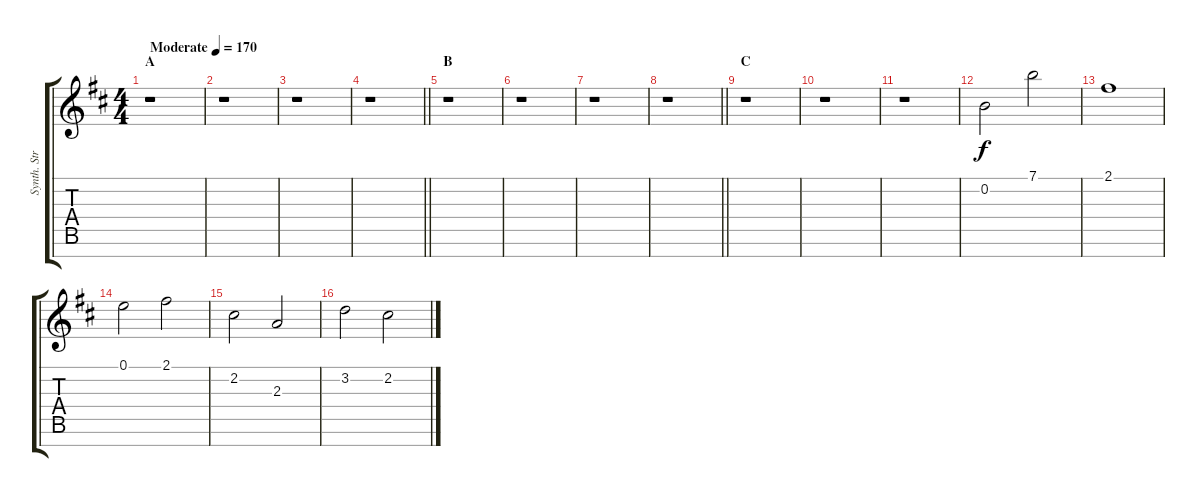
\track ("Synth. Strings" "Synth. Str") {instrument stringensemble1}
\staff {score tabs}
\tuning (E5 B4 G4 D4 A3 E3 B2) {hide}
\ts (4 4)
\section ("" "A")
\tempo (170 "Moderate")
\clef g2
\ks d
r.1{dy f instrument stringensemble1} |
r.1 |
r.1 |
\barLineRight lightlight
r.1 |
\section ("" "B")
r.1 |
r.1 |
r.1 |
\barLineRight lightlight
r.1 |
\section ("" "C")
r.1 |
r.1 |
r.1 |
0.2.2 7.1.2 |
2.1.1 |
0.1.2 2.1.2 |
2.2.2 2.3.2 |
3.2.2 2.2.2
